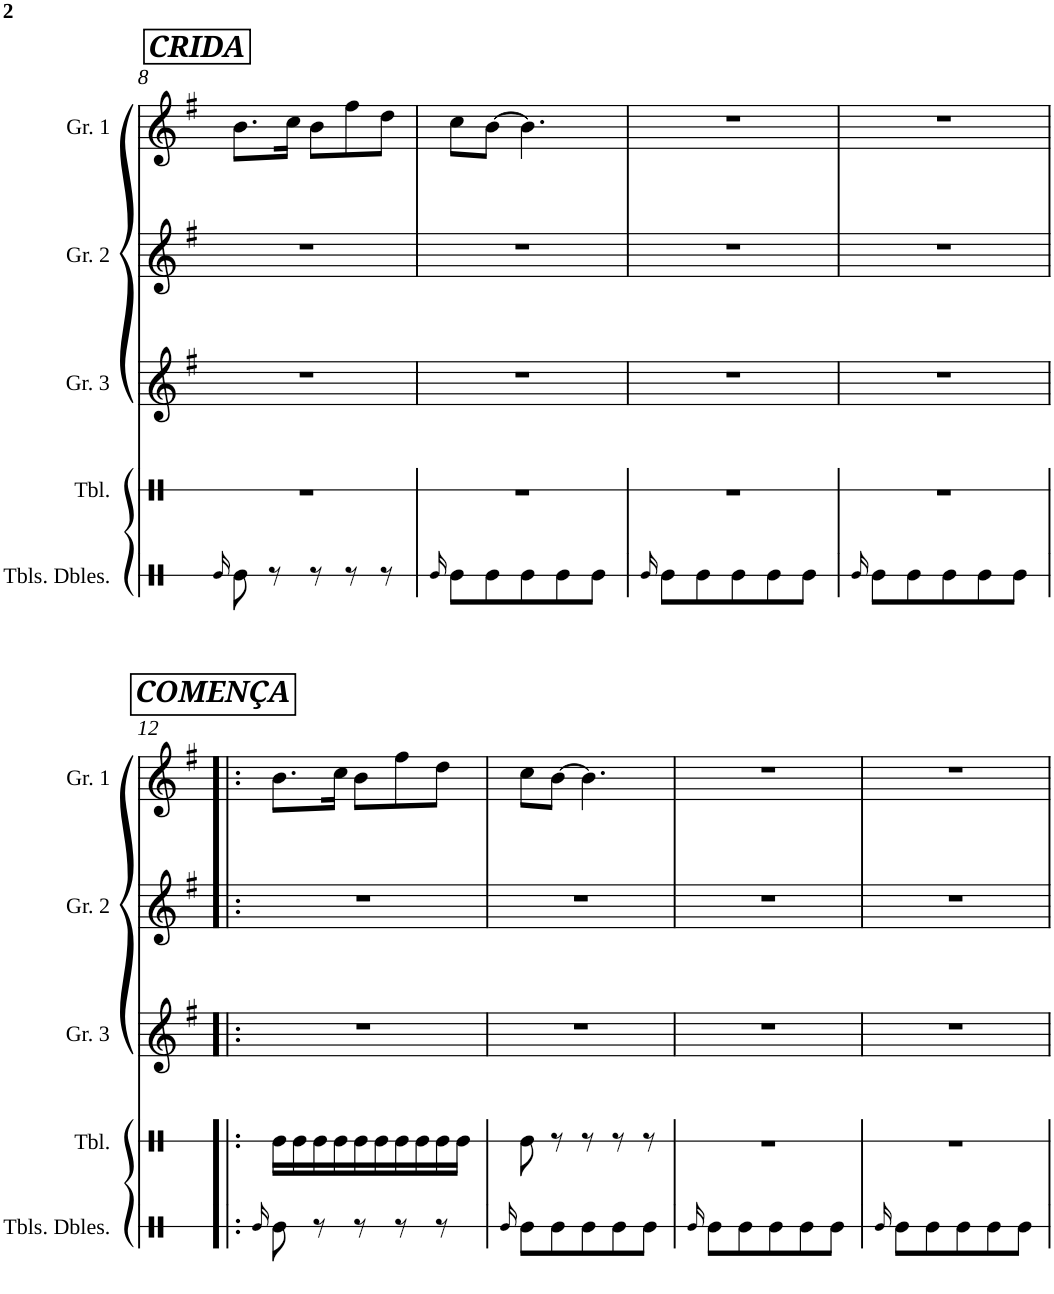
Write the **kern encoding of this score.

**kern	**kern	**kern	**kern	**kern
*part5	*part4	*part3	*part2	*part1
*staff5	*staff4	*staff3	*staff2	*staff1
*I"Timbals dels Diables	*I"Timbal	*I"Gralla 3	*I"Gralla 2	*I"Gralla 1
*I'Tbls. Dbles.	*I'Tbl.	*I'Gr. 3	*I'Gr. 2	*I'Gr. 1
!!LO:PB:g=z
*clefX	*clefX	*clefG2	*clefG2	*clefG2
*k[f#]	*k[f#]	*k[f#]	*k[f#]	*k[f#]
*G:	*G:	*G:	*G:	*G:
*M3/8	*M3/8	*M3/8	*M3/8	*M3/8
!!LO:REH:place=s1:a:Bi:cj:fs=13.7:t=CRIDA
=8	=8	=8	=8	=8
16qRe/	.	.	.	.
8Re\	4.r	4.r	4.r	8.b\L
8r	.	.	.	.
.	.	.	.	16cc\Jk
8r	.	.	.	8b\L
8r	4ryy	4ryy	4ryy	8ff#\
8r	.	.	.	8dd\J
=9	=9	=9	=9	=9
16qRe/	.	.	.	.
8Re\L	4.r	4.r	4.r	8cc\L
8Re\	.	.	.	[8b\J
8Re\	.	.	.	8b\_
8Re\	4ryy	4ryy	4ryy	4ryy
8Re\J	.	.	.	.
=10	=10	=10	=10	=10
16qRe/	.	.	.	.
8Re\L	4.r	4.r	4.r	4.r
8Re\	.	.	.	.
8Re\	.	.	.	.
8Re\	4ryy	4ryy	4ryy	4b\]
8Re\J	.	.	.	.
=11	=11	=11	=11	=11
16qRe/	.	.	.	.
8Re\L	4.r	4.r	4.r	4.r
8Re\	.	.	.	.
8Re\	.	.	.	.
8Re\	4ryy	4ryy	4ryy	4ryy
8Re\J	.	.	.	.
!!LO:LB:g=z
!!LO:REH:place=s1:a:Bi:cj:fs=13.7:t=COMENÇA
=12!|:	=12!|:	=12!|:	=12!|:	=12!|:
16qRe/	.	.	.	.
8Re\	16Re\LL	4.r	4.r	8.b\L
.	16Re\	.	.	.
8r	16Re\	.	.	.
.	16Re\	.	.	16cc\Jk
8r	16Re\	.	.	8b\L
.	16Re\	.	.	.
8r	16Re\	4ryy	4ryy	8ff#\
.	16Re\	.	.	.
8r	16Re\	.	.	8dd\J
.	16Re\JJ	.	.	.
=13	=13	=13	=13	=13
16qRe/	.	.	.	.
8Re\L	8Re\	4.r	4.r	8cc\L
8Re\	8r	.	.	[8b\J
8Re\	8r	.	.	8b\_
8Re\	8r	4ryy	4ryy	4ryy
8Re\J	8r	.	.	.
=14	=14	=14	=14	=14
16qRe/	.	.	.	.
8Re\L	4.r	4.r	4.r	4.r
8Re\	.	.	.	.
8Re\	.	.	.	.
8Re\	4ryy	4ryy	4ryy	4b\]
8Re\J	.	.	.	.
=15	=15	=15	=15	=15
16qRe/	.	.	.	.
8Re\L	4.r	4.r	4.r	4.r
8Re\	.	.	.	.
8Re\	.	.	.	.
8Re\	4ryy	4ryy	4ryy	4ryy
8Re\J	.	.	.	.
=	=	=	=	=
*-	*-	*-	*-	*-
